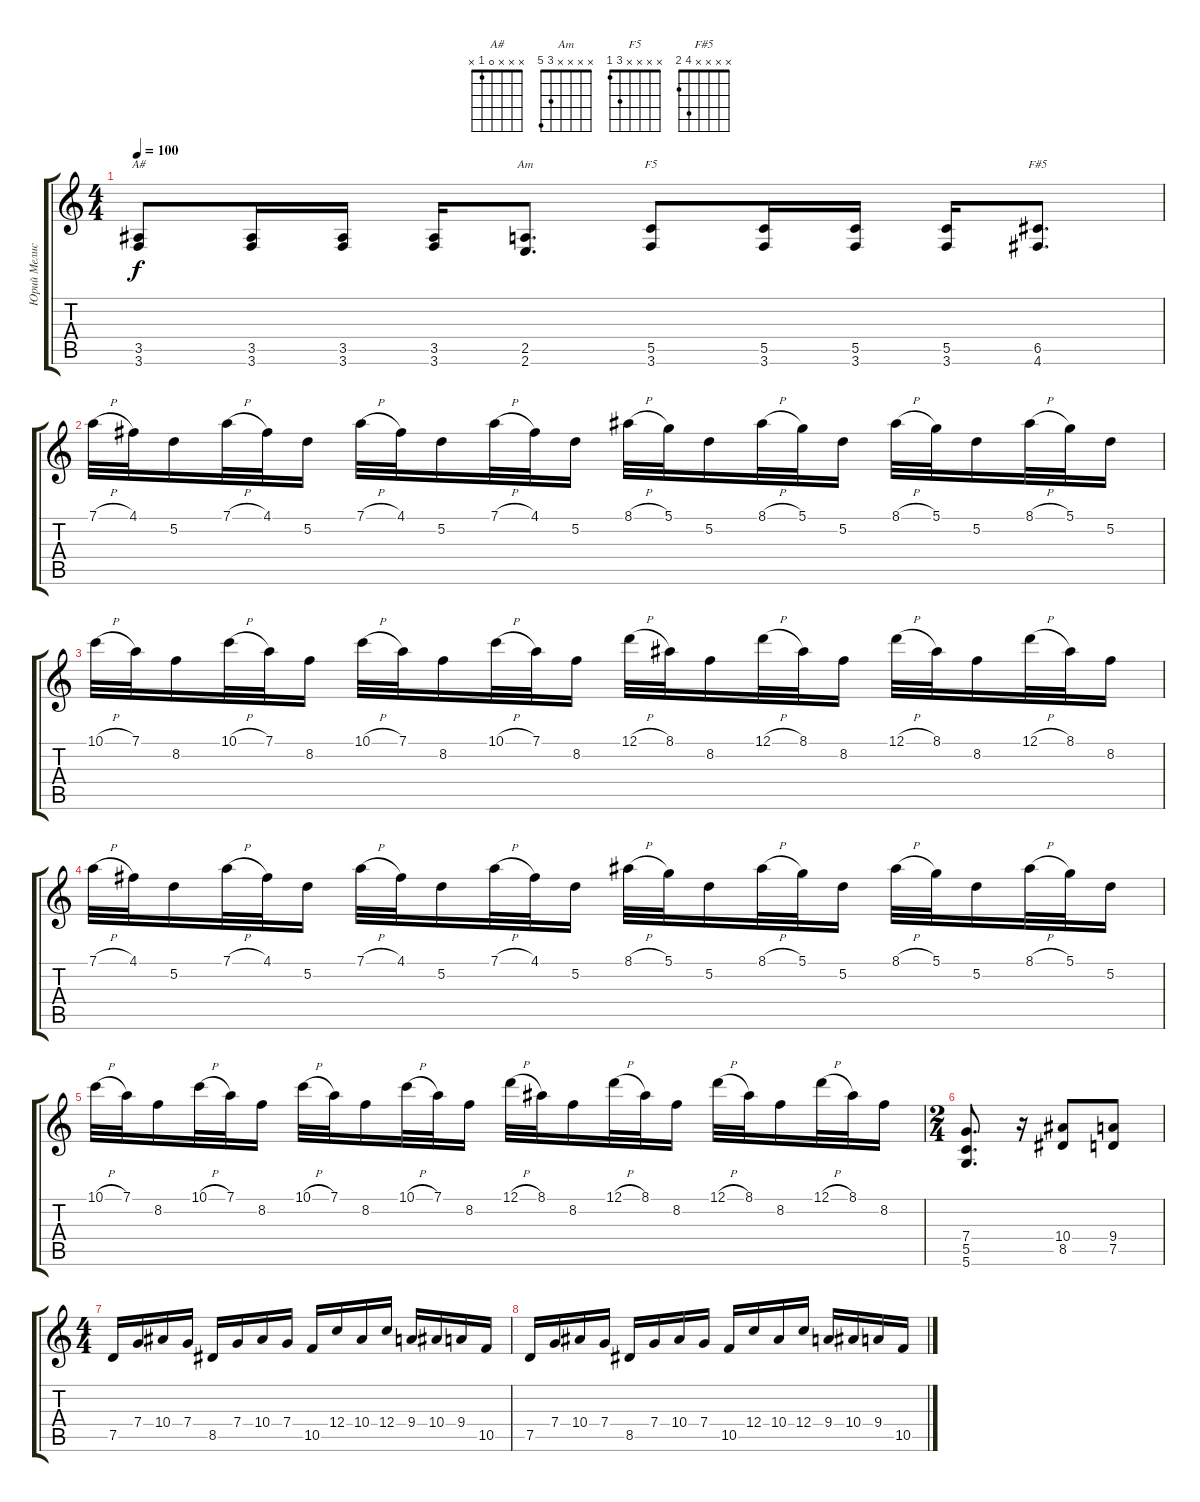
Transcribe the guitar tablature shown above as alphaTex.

\track ("Юрий Мелисов" "Юрий Мелис") {instrument distortionguitar}
\staff {score tabs}
\tuning (D4 A3 F3 C3 G2 D2) {hide}
\chord ("A#" x x x 0 1 x)
\chord ("Am" x x x x 3 5)
\chord ("F5" x x x x 3 1)
\chord ("F#5" x x x x 4 2)
\ts (4 4)
\tempo 100
\clef g2
\ks c
(3.5 3.6).8{ch "A#" dy f} (3.5 3.6).16 (3.5 3.6).16 (3.5 3.6).16 (2.5 2.6).8{d ch "Am"} (5.5 3.6).8{ch "F5"} (5.5 3.6).16 (5.5 3.6).16 (5.5 3.6).16 (6.5 4.6).8{d ch "F#5"} |
7.1{h}.32 4.1.32 5.2.16 7.1{h}.32 4.1.32 5.2.16 7.1{h}.32 4.1.32 5.2.16 7.1{h}.32 4.1.32 5.2.16 8.1{h}.32 5.1.32 5.2.16 8.1{h}.32 5.1.32 5.2.16 8.1{h}.32 5.1.32 5.2.16 8.1{h}.32 5.1.32 5.2.16 |
10.1{h}.32 7.1.32 8.2.16 10.1{h}.32 7.1.32 8.2.16 10.1{h}.32 7.1.32 8.2.16 10.1{h}.32 7.1.32 8.2.16 12.1{h}.32 8.1.32 8.2.16 12.1{h}.32 8.1.32 8.2.16 12.1{h}.32 8.1.32 8.2.16 12.1{h}.32 8.1.32 8.2.16 |
7.1{h}.32 4.1.32 5.2.16 7.1{h}.32 4.1.32 5.2.16 7.1{h}.32 4.1.32 5.2.16 7.1{h}.32 4.1.32 5.2.16 8.1{h}.32 5.1.32 5.2.16 8.1{h}.32 5.1.32 5.2.16 8.1{h}.32 5.1.32 5.2.16 8.1{h}.32 5.1.32 5.2.16 |
10.1{h}.32 7.1.32 8.2.16 10.1{h}.32 7.1.32 8.2.16 10.1{h}.32 7.1.32 8.2.16 10.1{h}.32 7.1.32 8.2.16 12.1{h}.32 8.1.32 8.2.16 12.1{h}.32 8.1.32 8.2.16 12.1{h}.32 8.1.32 8.2.16 12.1{h}.32 8.1.32 8.2.16 |
\ts (2 4)
(7.4 5.5 5.6).8{d} r.16 (10.4 8.5).8 (9.4 7.5).8 |
\ts (4 4)
7.5.16 7.4.16 10.4.16 7.4.16 8.5.16 7.4.16 10.4.16 7.4.16 10.5.16 12.4.16 10.4.16 12.4.16 9.4.16 10.4.16 9.4.16 10.5.16 |
7.5.16 7.4.16 10.4.16 7.4.16 8.5.16 7.4.16 10.4.16 7.4.16 10.5.16 12.4.16 10.4.16 12.4.16 9.4.16 10.4.16 9.4.16 10.5.16
